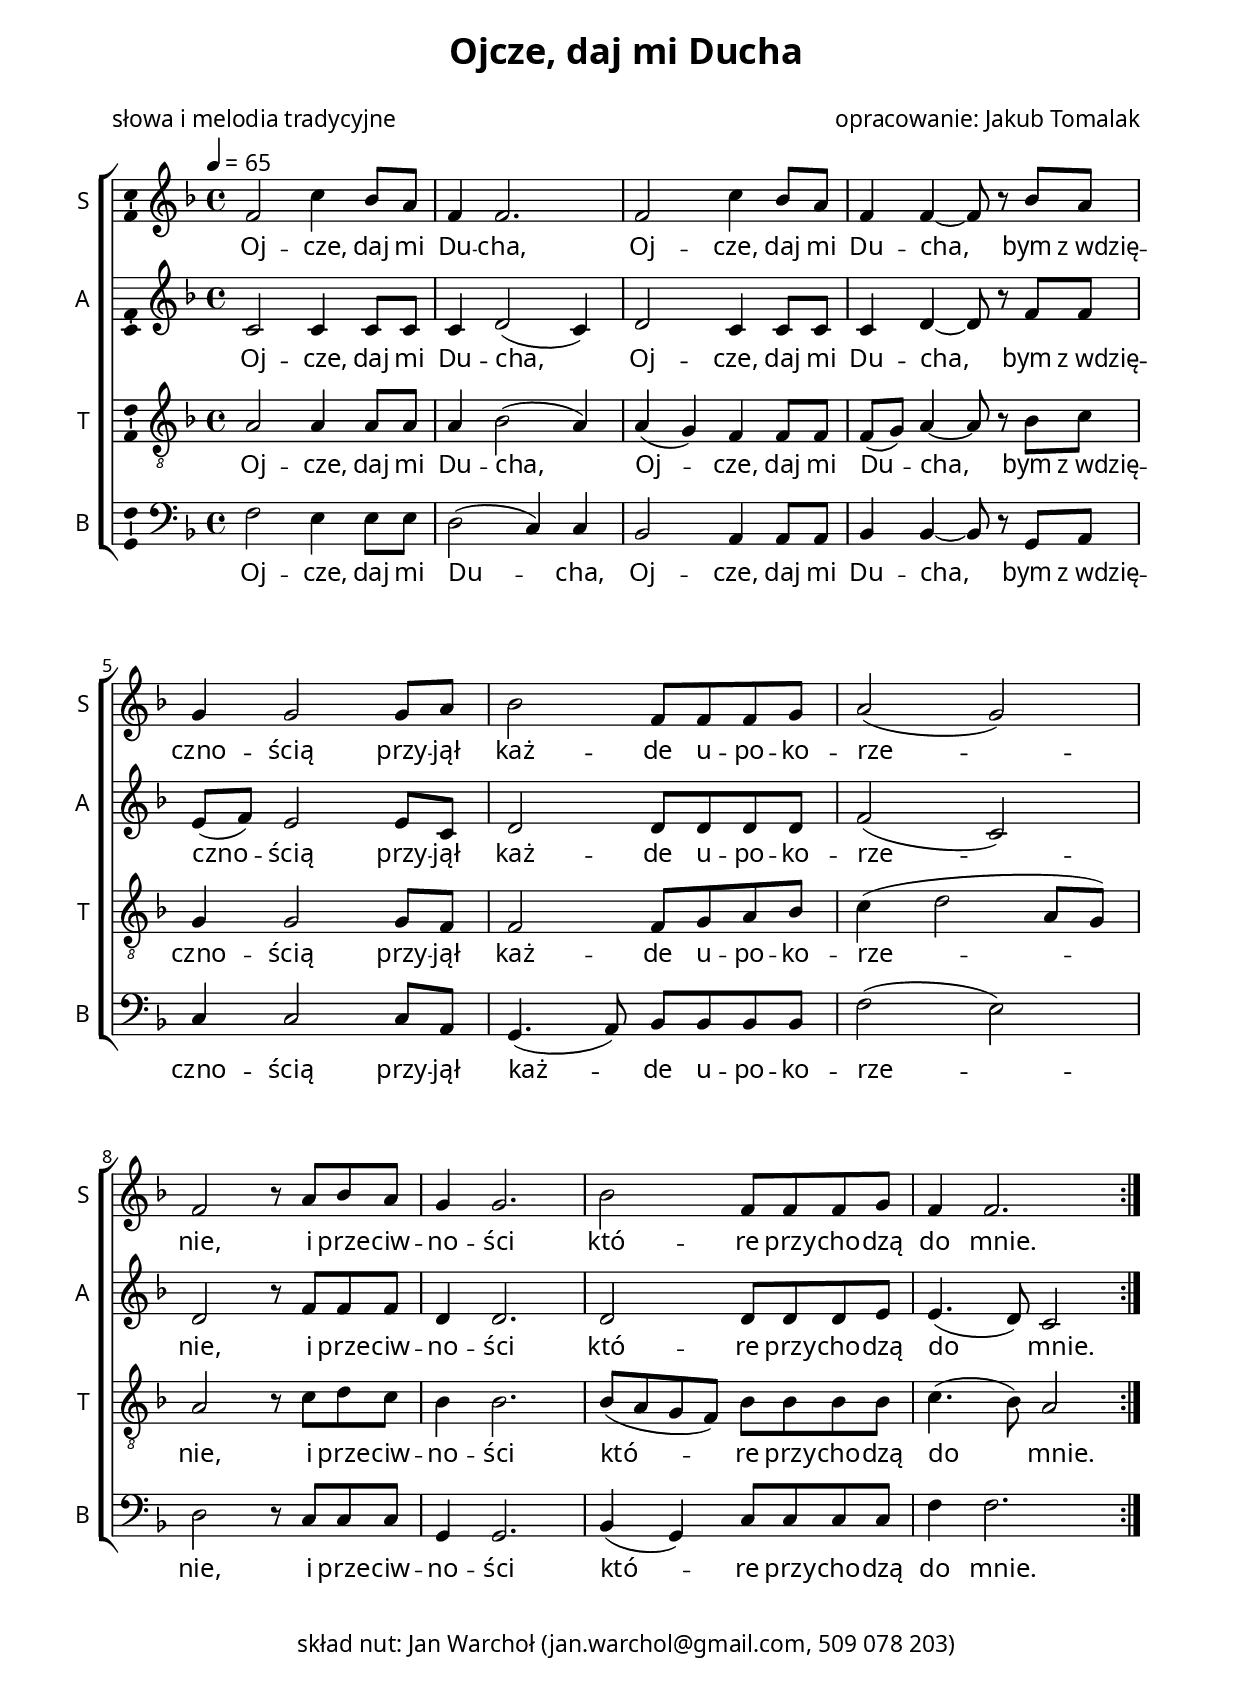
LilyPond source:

\version "2.17.3"
#(set-global-staff-size 20)

\header {
  title = \markup \column {
    "Ojcze, daj mi Ducha" " "
  }
  composer = "opracowanie: Jakub Tomalak"
  poet = "słowa i melodia tradycyjne"
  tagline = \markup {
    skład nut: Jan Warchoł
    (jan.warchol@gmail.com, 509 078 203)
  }
}

\paper {
  system-count = 3
  left-margin = 19 \mm
  right-margin = 17 \mm
  ragged-last-bottom = ##f
  top-markup-spacing #'basic-distance = 6
  last-bottom-spacing #'basic-distance = 11
  #(define fonts
     (make-pango-font-tree
      "Minion Pro"
      "Liberation Sans"
      "Liberation Mono"
      (/ staff-height pt 20)))
}

m = #(define-music-function (parser location off) (number?)
       #{
         \once \override Lyrics.LyricText #'X-offset = #off
       #})
%--------------------------------MELODY--------------------------------
sopranomelody = \relative f' {
  \dynamicUp
  \key f \major
  \time 4/4
  \tempo 4=65
  f2 c'4 bes8 a
  f4 f2.
  f2 c'4 bes8 a
  f4 f4~ f8 r bes8 a
  g4 g2 g8 a
  bes2 f8 f f g
  a2( g)
  \break
  f2 r8 a bes a
  g4 g2.
  bes2 f8 f f g
  f4 f2.
  \bar ":|"
}
altomelody = \relative f' {
  \dynamicUp
  \key f \major
  \time 4/4
  \tempo 4=65
  c2 c4 c8 c
  c4 d2( c4)
  d2 c4 c8 c
  c4 d4~ d8 r f f
  e( f) e2 e8 c
  d2 d8 d d d
  f2( c)
  d2 r8 f8 f f
  d4 d2.
  d2 d8 d d e
  e4.( d8) c2
  \bar ":|"
}
tenormelody = \relative f {
  \dynamicUp
  \key f \major
  \time 4/4
  \tempo 4=65
  a2 a4 a8 a
  a4 bes2( a4)
  a4( g) f f8 f
  f( g) a4~ a8 r bes8 c
  g4 g2 g8 f
  f2 f8 g a bes
  c4( d2 a8 g)
  a2 r8 c d c
  bes4 bes2.
  bes8( a g f) bes bes bes bes
  c4.( bes8) a2
  \bar ":|"
}
bassmelody = \relative f {
  \dynamicUp
  \key f \major
  \time 4/4
  \tempo 4=65
  f2 e4 e8 e
  d2( c4) c
  bes2 a4 a8 a
  bes4 bes~ bes8 r8 g a
  c4 c2 c8 a8
  g4.( a8) bes8 bes bes bes
  f'2( e)
  d2 r8 c8 c c
  g4 g2.
  bes4( g) c8 c c c
  f4 f2.
  \bar ":|"
}
akordy = \chordmode {
}
%--------------------------------LYRICS--------------------------------
text = \lyricmode {
  Oj -- \m #-0.8 cze, daj mi Du -- cha,
  Oj -- cze, daj mi Du -- cha,
  \m #-2.2 \markup \scale #'(0.96 . 1) bym
  \m #-2.0 \markup \scale #'(0.94 . 1) "z wdzię" --
  czno -- ścią
  przy -- jął każ -- de u -- po -- ko -- rze -- nie,
  i prze -- ciw -- no -- ści
  któ -- re przy -- cho -- dzą do \m #-1.5 mnie.
}

%--------------------------------ALL-FILE VARIABLE--------------------------------

\score {
  \new ChoirStaff <<
    \new Staff = soprano {
      \set Staff.instrumentName = "S "
      \set Staff.shortInstrumentName = "S "
      \clef treble
      \new Voice = soprano {
        \sopranomelody
      }
    }
    \new Lyrics = sopranolyrics \lyricsto soprano \text

    \new Staff = alto {
      \set Staff.instrumentName = "A "
      \set Staff.shortInstrumentName = "A "
      \clef treble
      \new Voice = alto {
        \altomelody
      }
    }
    \new Lyrics = altolyrics \lyricsto alto \text

    \new Staff = tenor {
      \set Staff.instrumentName = "T "
      \set Staff.shortInstrumentName = "T "
      \clef "treble_8"
      \new Voice = tenor {
        \tenormelody
      }
    }
    \new Lyrics = tenorlyrics \lyricsto tenor \text

    \new Staff = bass {
      \set Staff.instrumentName = "B "
      \set Staff.shortInstrumentName = "B "
      \clef bass
      \new Voice = bass {
        \bassmelody
      }
    }
    \new Lyrics = basslyrics \lyricsto bass \text
  >>
  \layout {
    indent = 0
    \override LyricText #'font-name =
    #"Minion Pro Medium Condensed"

    \context {
      \Staff \consists "Ambitus_engraver"
    }
  }
}
